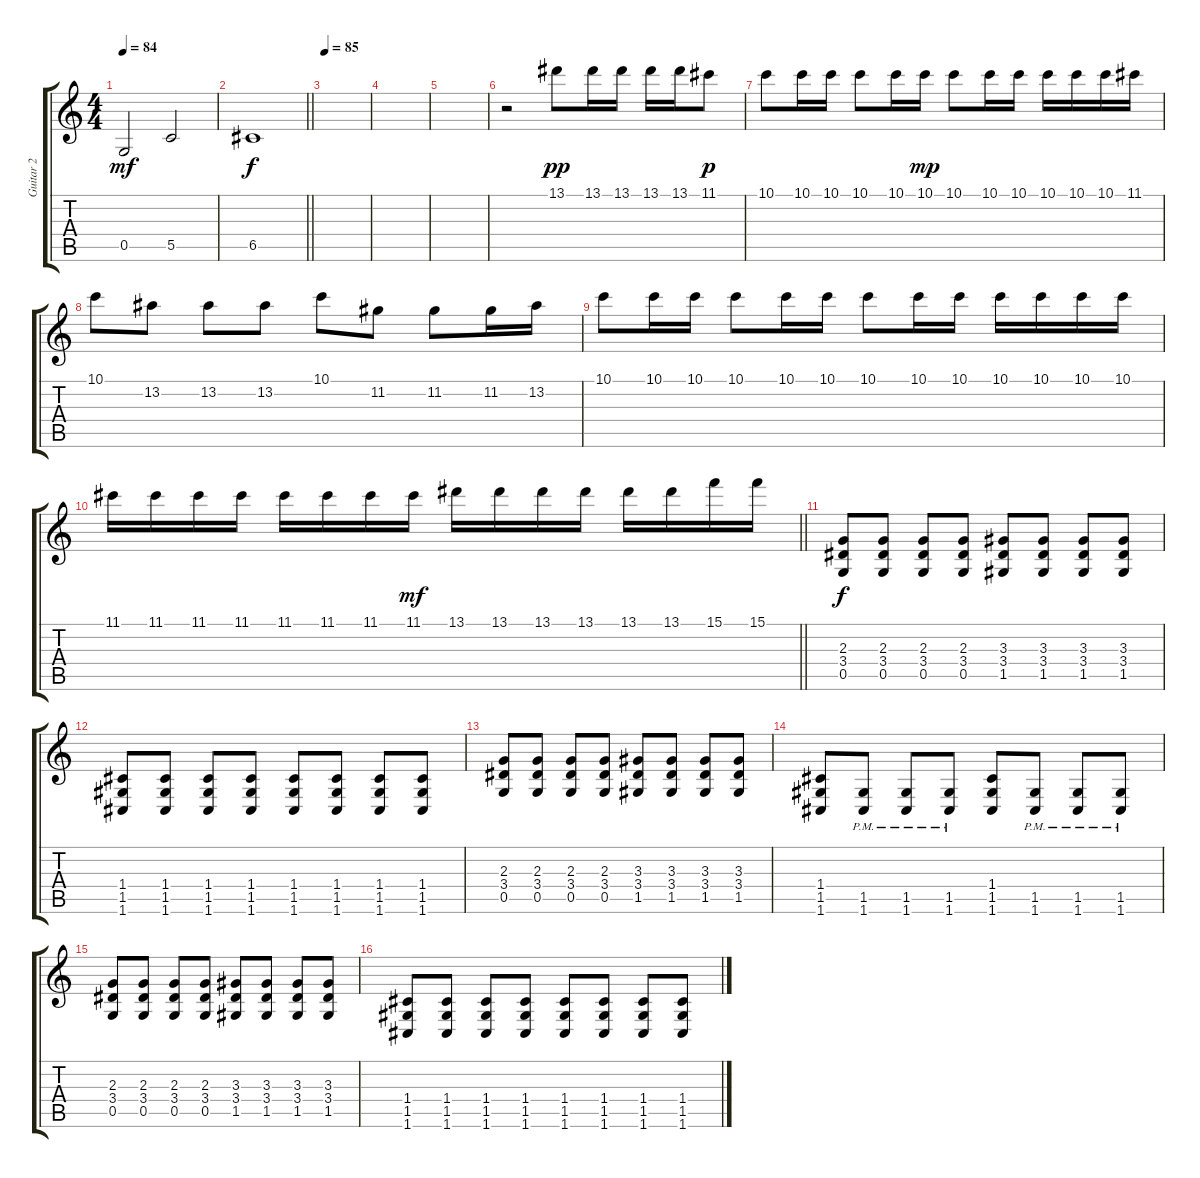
\track ("Guitar 2" "Guitar 2") {instrument distortionguitar}
\staff {score tabs}
\tuning (D4 A3 F3 C3 G2 C2) {hide}
\ts (4 4)
\tempo 84
\clef g2
\ks c
0.5.2{dy mf} 5.5.2 |
\barLineRight lightlight
6.5.1{dy f} |
\tempo 85
|
|
|
r.2 13.1.8{dy pp} 13.1.16 13.1.16 13.1.16 13.1.16 11.1.8{dy p} |
10.1.8 10.1.16 10.1.16 10.1.8 10.1.16 10.1.16{dy mp} 10.1.8 10.1.16 10.1.16 10.1.16 10.1.16 10.1.16 11.1.16 |
10.1.8 13.2.8 13.2.8 13.2.8 10.1.8 11.2.8 11.2.8 11.2.16 13.2.16 |
10.1.8 10.1.16 10.1.16 10.1.8 10.1.16 10.1.16 10.1.8 10.1.16 10.1.16 10.1.16 10.1.16 10.1.16 10.1.16 |
\barLineRight lightlight
11.1.16 11.1.16 11.1.16 11.1.16 11.1.16 11.1.16 11.1.16 11.1.16{dy mf} 13.1.16 13.1.16 13.1.16 13.1.16 13.1.16 13.1.16 15.1.16 15.1.16 |
(2.3 3.4 0.5).8{dy f volume 14} (2.3 3.4 0.5).8 (2.3 3.4 0.5).8 (2.3 3.4 0.5).8 (3.3 3.4 1.5).8 (3.3 3.4 1.5).8 (3.3 3.4 1.5).8 (3.3 3.4 1.5).8 |
(1.4 1.5 1.6).8 (1.4 1.5 1.6).8 (1.4 1.5 1.6).8 (1.4 1.5 1.6).8 (1.4 1.5 1.6).8 (1.4 1.5 1.6).8 (1.4 1.5 1.6).8 (1.4 1.5 1.6).8 |
(2.3 3.4 0.5).8 (2.3 3.4 0.5).8 (2.3 3.4 0.5).8 (2.3 3.4 0.5).8 (3.3 3.4 1.5).8 (3.3 3.4 1.5).8 (3.3 3.4 1.5).8 (3.3 3.4 1.5).8 |
(1.4 1.5 1.6).8 (1.5{pm} 1.6{pm}).8 (1.5{pm} 1.6{pm}).8 (1.5{pm} 1.6{pm}).8 (1.4 1.5 1.6).8 (1.5{pm} 1.6{pm}).8 (1.5{pm} 1.6{pm}).8 (1.5{pm} 1.6{pm}).8 |
(2.3 3.4 0.5).8 (2.3 3.4 0.5).8 (2.3 3.4 0.5).8 (2.3 3.4 0.5).8 (3.3 3.4 1.5).8 (3.3 3.4 1.5).8 (3.3 3.4 1.5).8 (3.3 3.4 1.5).8 |
(1.4 1.5 1.6).8 (1.4 1.5 1.6).8 (1.4 1.5 1.6).8 (1.4 1.5 1.6).8 (1.4 1.5 1.6).8 (1.4 1.5 1.6).8 (1.4 1.5 1.6).8 (1.4 1.5 1.6).8
